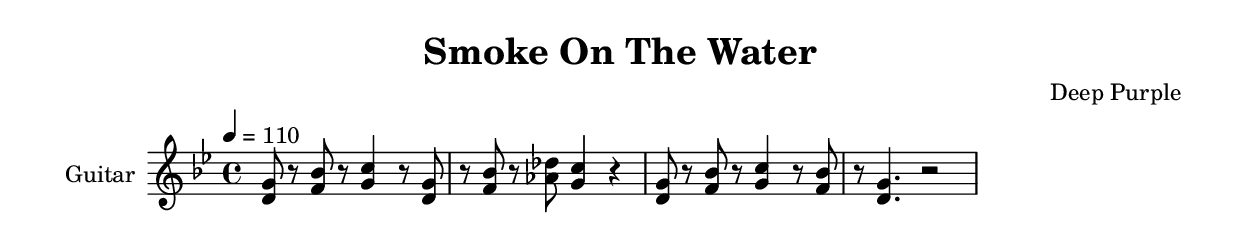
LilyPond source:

% Generated using Music Processing Suite (MPS)
\version "2.12.0"
#(set-default-paper-size "a4")

\header {
    title = "Smoke On The Water"
    composer = "Deep Purple"
}

\score {
    <<

        \new Staff {
            \set Staff.instrumentName = #"Guitar"
            \set Staff.midiInstrument = #"overdriven guitar"
            \clef treble
            \time 4/4
            \tempo 4 = 110
            \key g \minor
            <g' d'>8
            r
            <bes' f'>
            r
            <c'' g'>4
            r8
            <g' d'>
            r
            <bes' f'>
            r
            <des'' as'>
            <c'' g'>4
            r
            <g' d'>8
            r
            <bes' f'>
            r
            <c'' g'>4
            r8
            <bes' f'>
            r
            <g' d'>4.
            r2
        }

    >>

    \midi {
        \context {
            \Score
            tempoWholesPerMinute = #(ly:make-moment 120 4)
        }
    }
    \layout {
    }
}

